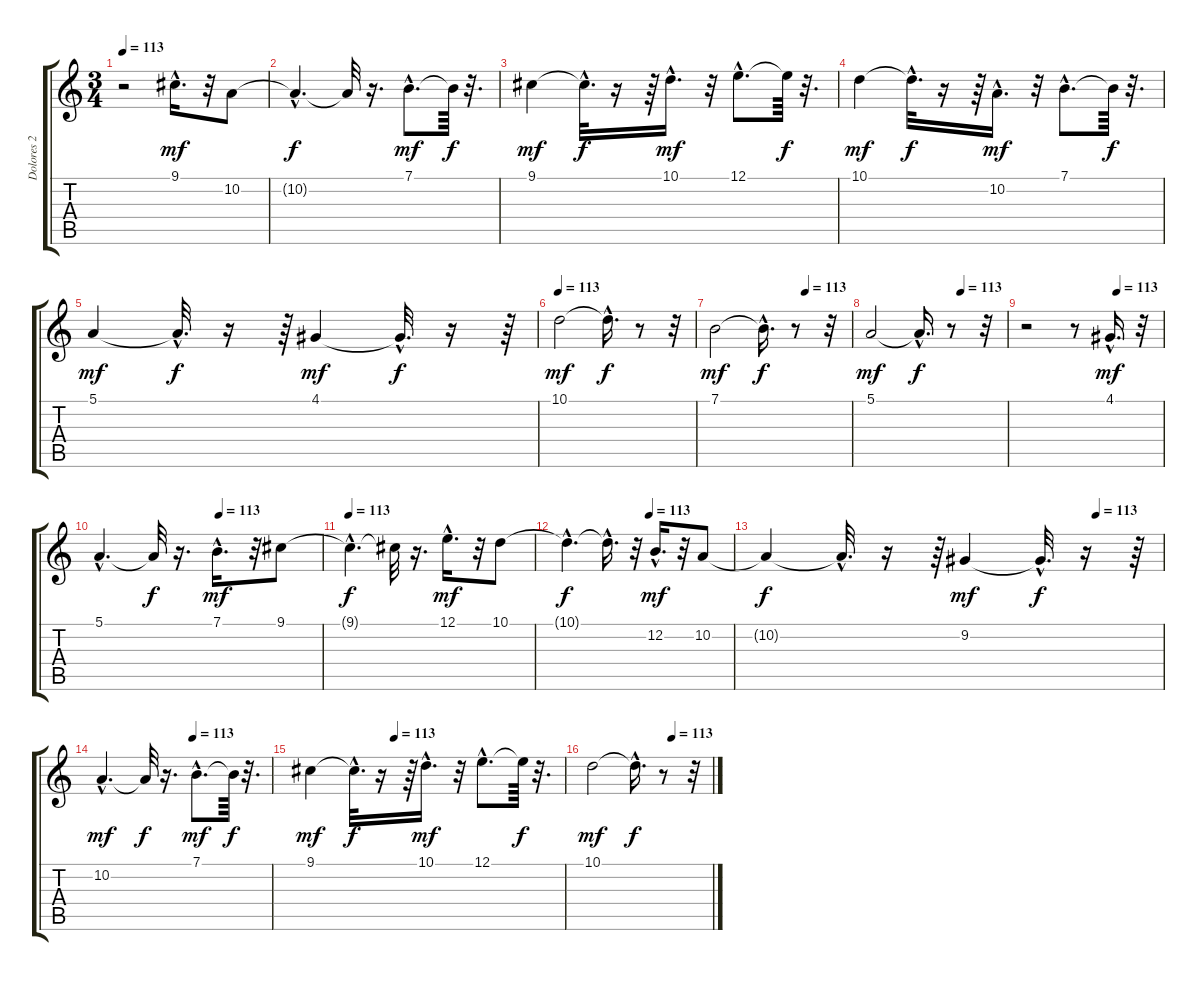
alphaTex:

\track ("Dolores 2" "Dolores 2") {instrument pad3polysynth}
\staff {score tabs}
\tuning (E4 B3 G3 D3 A2 E2) {hide}
\ts (3 4)
\tempo 113
\clef g2
\ks c
r.2{dy f} 9.1{hac}.16{d dy mf} r.32 10.2.8 |
10.2{hac t}.4{d dy f} 10.2{t}.32 r.16{d} 7.1{hac}.8{d dy mf} 7.1{t}.64{dy f} r.32{d} |
9.1.4{dy mf} 9.1{hac t}.32{d dy f} r.16 r.64 10.1{hac}.16{d dy mf} r.32 12.1{hac}.8{d} 12.1{t}.64{dy f} r.32{d} |
10.1.4{dy mf} 10.1{hac t}.32{d dy f} r.16 r.64 10.2{hac}.16{d dy mf} r.32 7.1{hac}.8{d} 7.1{t}.64{dy f} r.32{d} |
5.1.4{dy mf} 5.1{hac t}.32{d dy f} r.16 r.64 4.1.4{dy mf} 4.1{hac t}.32{d dy f} r.16 r.64 |
\tempo 113
10.1.2{dy mf} 10.1{hac t}.16{d dy f} r.8 r.32 |
\tempo (113 0.6666666666666666)
7.1.2{dy mf} 7.1{hac t}.16{d dy f} r.8 r.32 |
\tempo (113 0.6666666666666666)
5.1.2{dy mf} 5.1{hac t}.16{d dy f} r.8 r.32 |
\tempo (113 0.6666666666666666)
r.2 r.8 4.1{hac}.16{d dy mf} r.32 |
\tempo (113 0.5416666666666666)
5.1{hac}.4{d} 5.1{t}.32{dy f} r.16{d} 7.1{hac}.16{d dy mf} r.32 9.1.8 |
\tempo 113
9.1{hac t}.4{d dy f} 9.1{t}.32 r.16{d} 12.1{hac}.16{d dy mf} r.32 10.1.8 |
\tempo (113 0.5)
10.1{hac t}.4{d dy f} 10.1{hac t}.16{d} r.32 12.2{hac}.16{d dy mf} r.32 10.2.8 |
\tempo (113 0.8333333333333334)
10.2{t}.4{dy f} 10.2{hac t}.32{d} r.16 r.64 9.2.4{dy mf} 9.2{hac t}.32{d dy f} r.16 r.64 |
\tempo (113 0.5416666666666666)
10.2{hac}.4{d dy mf} 10.2{t}.32{dy f} r.16{d} 7.1{hac}.8{d dy mf} 7.1{t}.64{dy f} r.32{d} |
\tempo (113 0.3333333333333333)
9.1.4{dy mf} 9.1{hac t}.32{d dy f} r.16 r.64 10.1{hac}.16{d dy mf} r.32 12.1{hac}.8{d} 12.1{t}.64{dy f} r.32{d} |
\tempo (113 0.6666666666666666)
10.1.2{dy mf} 10.1{hac t}.16{d dy f} r.8 r.32
